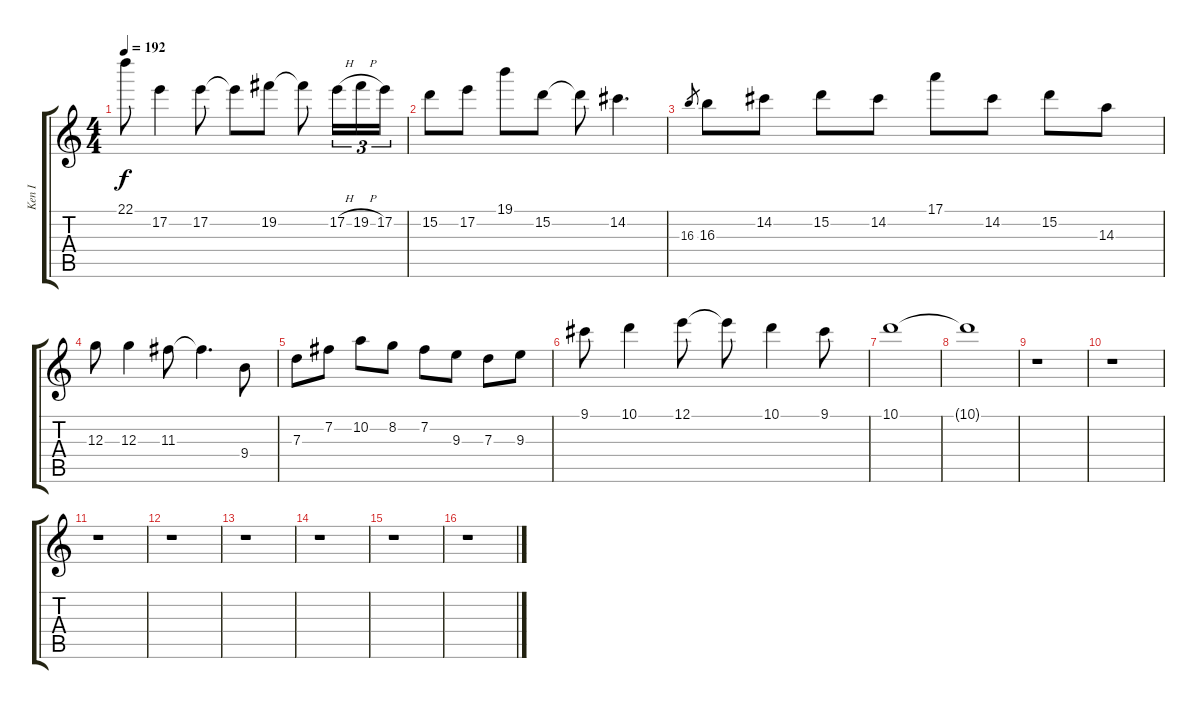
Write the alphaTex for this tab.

\track ("Ken I" "Ken I") {instrument overdrivenguitar}
\staff {score tabs}
\tuning (E4 B3 G3 D3 A2 E2) {hide}
\ts (4 4)
\tempo 192
\clef g2
\ks c
22.1.8{dy f} 17.2.4 17.2.8 17.2{t}.8 19.2.8 19.2{t}.8 17.2{h}.16{tu (3 2)} 19.2{h}.16{tu (3 2)} 17.2.16{tu (3 2)} |
15.2.8 17.2.8 19.1.8 15.2.8 15.2{t}.8 14.2.4{d} |
16.3.8{gr} 16.3.8 14.2.8 15.2.8 14.2.8 17.1.8 14.2.8 15.2.8 14.3.8 |
12.3.8 12.3.4 11.3.8 11.3{t}.4{d} 9.4.8 |
7.3.8 7.2.8 10.2.8 8.2.8 7.2.8 9.3.8 7.3.8 9.3.8 |
9.1.8 10.1.4 12.1.8 12.1{t}.8 10.1.4 9.1.8 |
10.1.1 |
10.1{t}.1 |
r.1 |
r.1 |
r.1 |
r.1 |
r.1 |
r.1 |
r.1 |
r.1
